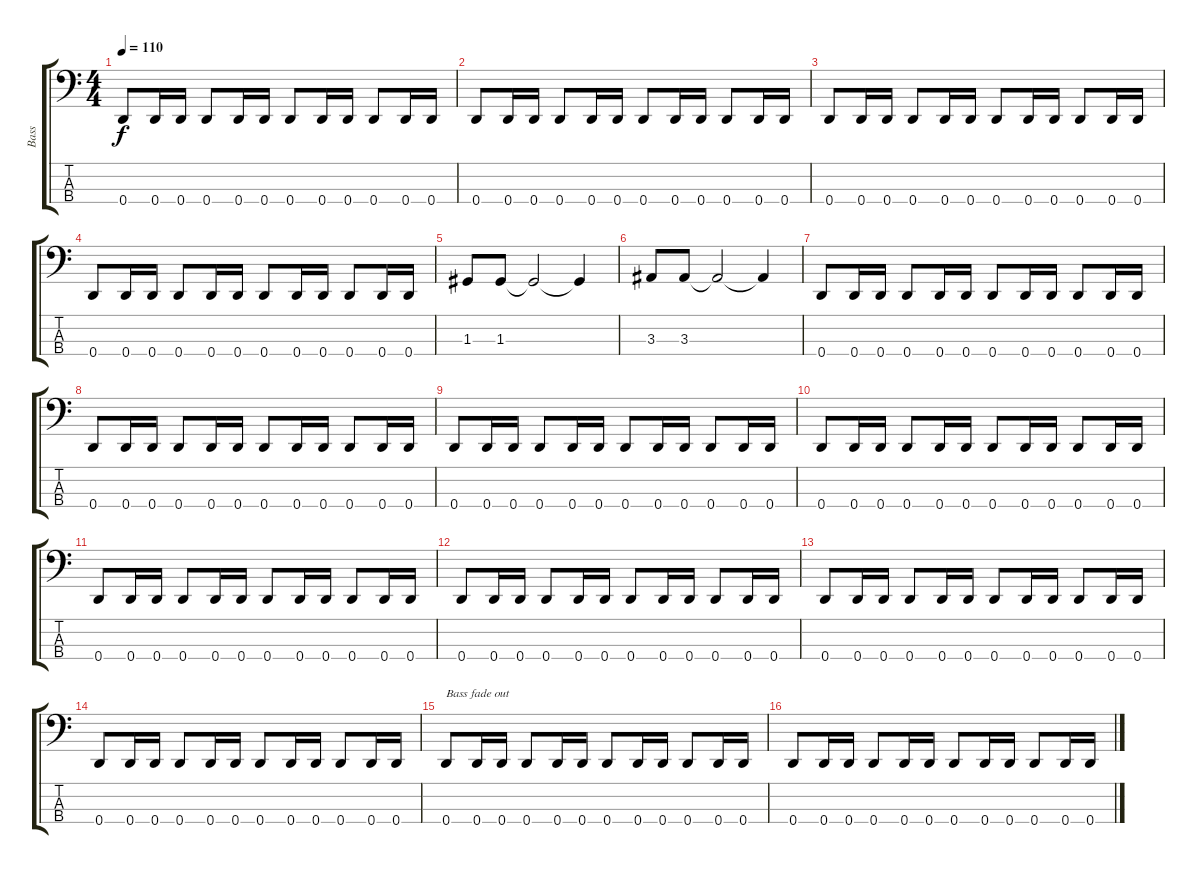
\track ("Bass" "Bass") {instrument electricbasspick}
\staff {score tabs}
\tuning (F2 C2 G1 D1) {hide}
\ts (4 4)
\tempo 110
\clef f4
\ks c
0.4.8{dy f} 0.4.16 0.4.16 0.4.8 0.4.16 0.4.16 0.4.8 0.4.16 0.4.16 0.4.8 0.4.16 0.4.16 |
0.4.8 0.4.16 0.4.16 0.4.8 0.4.16 0.4.16 0.4.8 0.4.16 0.4.16 0.4.8 0.4.16 0.4.16 |
0.4.8 0.4.16 0.4.16 0.4.8 0.4.16 0.4.16 0.4.8 0.4.16 0.4.16 0.4.8 0.4.16 0.4.16 |
0.4.8 0.4.16 0.4.16 0.4.8 0.4.16 0.4.16 0.4.8 0.4.16 0.4.16 0.4.8 0.4.16 0.4.16 |
1.3.8 1.3.8 1.3{t}.2 1.3{t}.4 |
3.3.8 3.3.8 3.3{t}.2 3.3{t}.4 |
0.4.8 0.4.16 0.4.16 0.4.8 0.4.16 0.4.16 0.4.8 0.4.16 0.4.16 0.4.8 0.4.16 0.4.16 |
0.4.8 0.4.16 0.4.16 0.4.8 0.4.16 0.4.16 0.4.8 0.4.16 0.4.16 0.4.8 0.4.16 0.4.16 |
0.4.8 0.4.16 0.4.16 0.4.8 0.4.16 0.4.16 0.4.8 0.4.16 0.4.16 0.4.8 0.4.16 0.4.16 |
0.4.8 0.4.16 0.4.16 0.4.8 0.4.16 0.4.16 0.4.8 0.4.16 0.4.16 0.4.8 0.4.16 0.4.16 |
0.4.8 0.4.16 0.4.16 0.4.8 0.4.16 0.4.16 0.4.8 0.4.16 0.4.16 0.4.8 0.4.16 0.4.16 |
0.4.8 0.4.16 0.4.16 0.4.8 0.4.16 0.4.16 0.4.8 0.4.16 0.4.16 0.4.8 0.4.16 0.4.16 |
0.4.8 0.4.16 0.4.16 0.4.8 0.4.16 0.4.16 0.4.8 0.4.16 0.4.16 0.4.8 0.4.16 0.4.16 |
0.4.8 0.4.16 0.4.16 0.4.8 0.4.16 0.4.16 0.4.8 0.4.16 0.4.16 0.4.8 0.4.16 0.4.16 |
0.4.8{txt "Bass fade out" volume 13} 0.4.16 0.4.16 0.4.8 0.4.16 0.4.16 0.4.8{volume 12} 0.4.16 0.4.16 0.4.8 0.4.16 0.4.16 |
0.4.8{volume 11} 0.4.16 0.4.16 0.4.8 0.4.16 0.4.16 0.4.8{volume 10} 0.4.16 0.4.16 0.4.8 0.4.16 0.4.16
